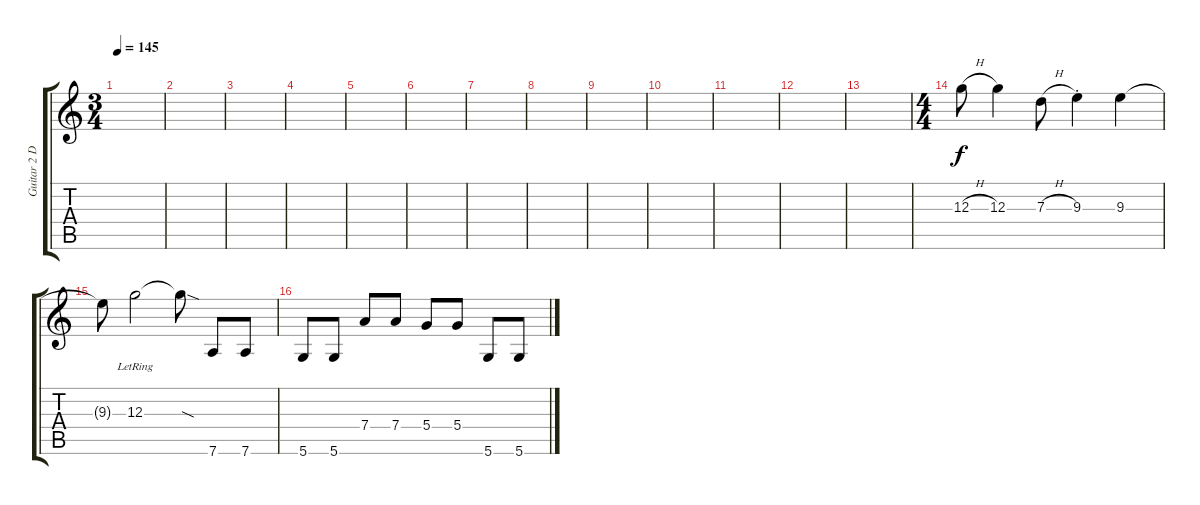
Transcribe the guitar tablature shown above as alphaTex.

\track ("Guitar 2 Dist" "Guitar 2 D") {instrument distortionguitar}
\staff {score tabs}
\tuning (E4 B3 G3 D3 A2 D2) {hide}
\ts (3 4)
\tempo 145
\clef g2
\ks c
|
|
|
|
|
|
|
|
|
|
|
|
|
\ts (4 4)
12.3{h}.8 12.3.4 7.3{h}.8 9.3{st}.4 9.3.4 |
9.3{t}.8 12.3{lr}.2 12.3{sod t}.8 7.6.8 7.6.8 |
5.6.8 5.6.8 7.4.8 7.4.8 5.4.8 5.4.8 5.6.8 5.6.8
